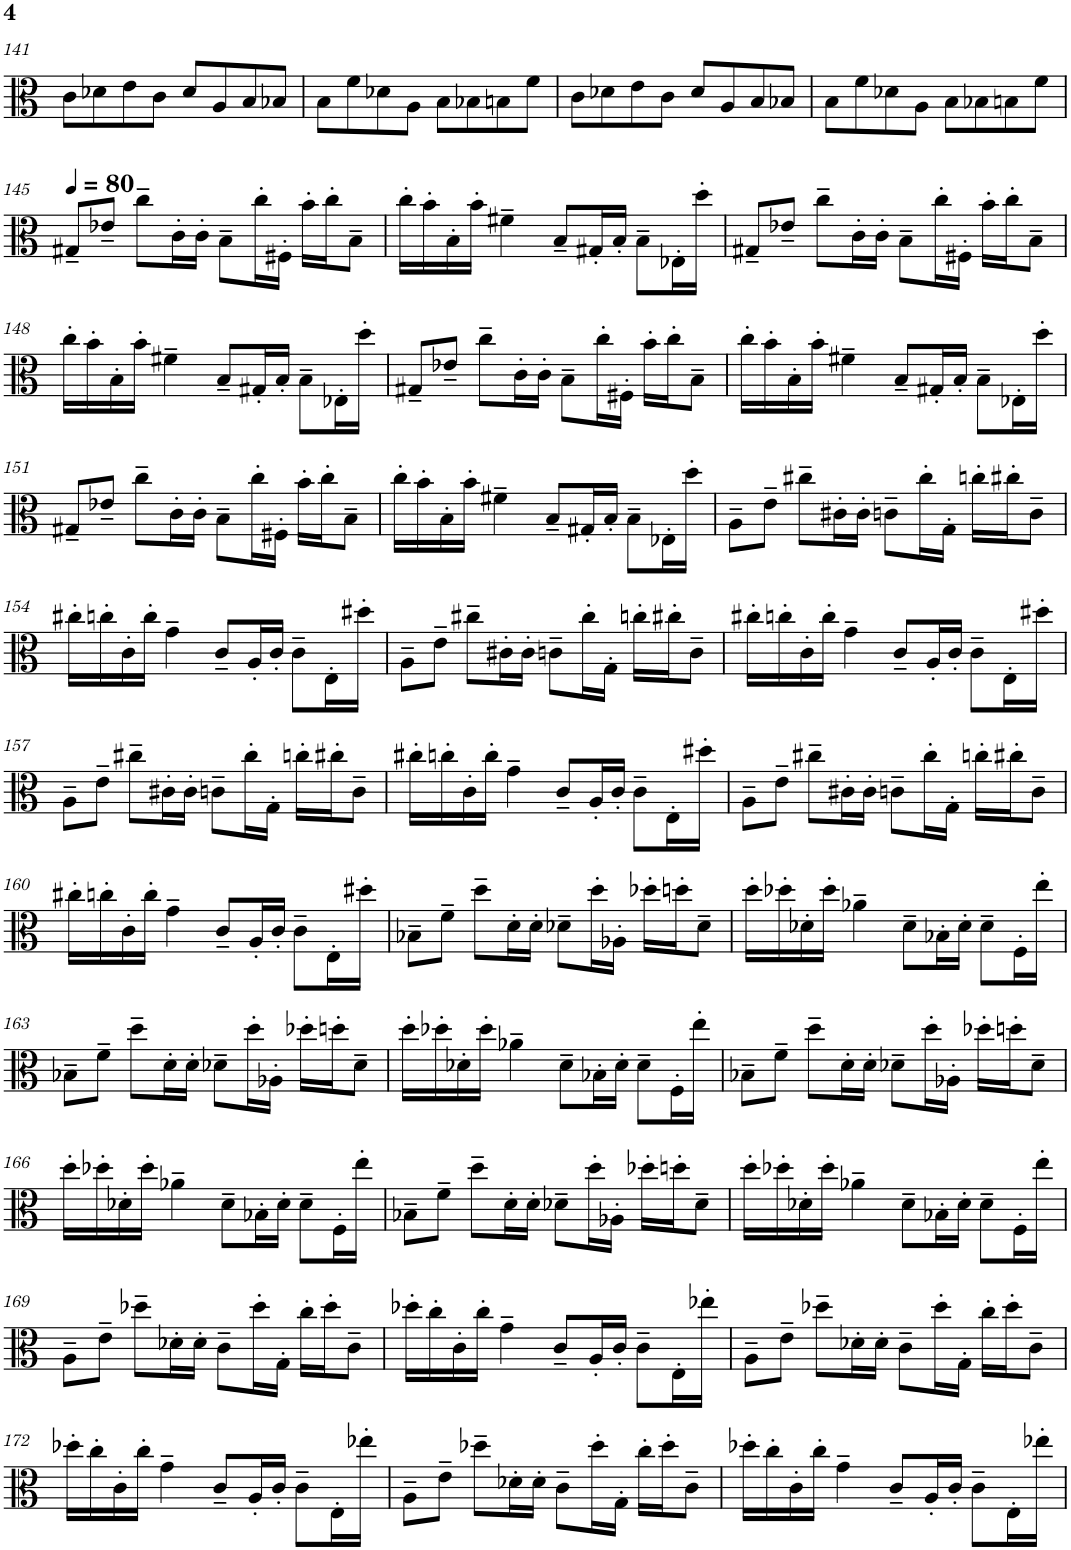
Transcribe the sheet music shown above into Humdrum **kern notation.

**kern
*part1
*staff1
*I"Viola
*I'Vla.
!!LO:PB:g=z
*clefC3
*k[]
*M4/4
=141
8c\L
8d-X\
8e\
8c\J
8d-/L
8A/
8B/
8B-X/J
=142
8B\L
8f\
8d-X\
8A\J
8B\L
8B-X\
8Bn\
8f\J
=143
8c\L
8d-X\
8e\
8c\J
8d-/L
8A/
8B/
8B-X/J
=144
8B\L
8f\
8d-X\
8A\J
8B\L
8B-X\
8Bn\
8f\J
!!LO:LB:g=z
=145
*MM80
8G#X~/L
8e-X~/J
8cc~\L
16c'\L
16c'\JJ
8B~\L
16cc'\L
16F#X'\JJ
16b'\LL
16cc'\J
8B~\J
=146
16cc'\LL
16b'\
16B'\
16b'\JJ
4f#X~\
8B~/L
16G#X'/L
16B'/JJ
8B~\L
16E-X'\L
16dd'\JJ
=147
8G#X~/L
8e-X~/J
8cc~\L
16c'\L
16c'\JJ
8B~\L
16cc'\L
16F#X'\JJ
16b'\LL
16cc'\J
8B~\J
!!LO:LB:g=z
=148
16cc'\LL
16b'\
16B'\
16b'\JJ
4f#X~\
8B~/L
16G#X'/L
16B'/JJ
8B~\L
16E-X'\L
16dd'\JJ
=149
8G#X~/L
8e-X~/J
8cc~\L
16c'\L
16c'\JJ
8B~\L
16cc'\L
16F#X'\JJ
16b'\LL
16cc'\J
8B~\J
=150
16cc'\LL
16b'\
16B'\
16b'\JJ
4f#X~\
8B~/L
16G#X'/L
16B'/JJ
8B~\L
16E-X'\L
16dd'\JJ
!!LO:LB:g=z
=151
8G#X~/L
8e-X~/J
8cc~\L
16c'\L
16c'\JJ
8B~\L
16cc'\L
16F#X'\JJ
16b'\LL
16cc'\J
8B~\J
=152
16cc'\LL
16b'\
16B'\
16b'\JJ
4f#X~\
8B~/L
16G#X'/L
16B'/JJ
8B~\L
16E-X'\L
16dd'\JJ
=153
8A~\L
8e~\J
8cc#X~\L
16c#X'\L
16c#'\JJ
8cn~\L
16cc#'\L
16G'\JJ
16ccn'\LL
16cc#X'\J
8c~\J
!!LO:LB:g=z
=154
16cc#X'\LL
16ccn'\
16c'\
16cc'\JJ
4g~\
8c~/L
16A'/L
16c'/JJ
8c~\L
16E'\L
16dd#X'\JJ
=155
8A~\L
8e~\J
8cc#X~\L
16c#X'\L
16c#'\JJ
8cn~\L
16cc#'\L
16G'\JJ
16ccn'\LL
16cc#X'\J
8c~\J
=156
16cc#X'\LL
16ccn'\
16c'\
16cc'\JJ
4g~\
8c~/L
16A'/L
16c'/JJ
8c~\L
16E'\L
16dd#X'\JJ
!!LO:LB:g=z
=157
8A~\L
8e~\J
8cc#X~\L
16c#X'\L
16c#'\JJ
8cn~\L
16cc#'\L
16G'\JJ
16ccn'\LL
16cc#X'\J
8c~\J
=158
16cc#X'\LL
16ccn'\
16c'\
16cc'\JJ
4g~\
8c~/L
16A'/L
16c'/JJ
8c~\L
16E'\L
16dd#X'\JJ
=159
8A~\L
8e~\J
8cc#X~\L
16c#X'\L
16c#'\JJ
8cn~\L
16cc#'\L
16G'\JJ
16ccn'\LL
16cc#X'\J
8c~\J
!!LO:LB:g=z
=160
16cc#X'\LL
16ccn'\
16c'\
16cc'\JJ
4g~\
8c~/L
16A'/L
16c'/JJ
8c~\L
16E'\L
16dd#X'\JJ
=161
8B-X~\L
8f~\J
8dd~\L
16d'\L
16d'\JJ
8d-X~\L
16dd'\L
16A-X'\JJ
16dd-X'\LL
16ddn'\J
8d-~\J
=162
16dd'\LL
16dd-X'\
16d-X'\
16dd-'\JJ
4a-X~\
8d-~\L
16B-X'\L
16d-'\JJ
8d-~\L
16F'\L
16ee'\JJ
!!LO:LB:g=z
=163
8B-X~\L
8f~\J
8dd~\L
16d'\L
16d'\JJ
8d-X~\L
16dd'\L
16A-X'\JJ
16dd-X'\LL
16ddn'\J
8d-~\J
=164
16dd'\LL
16dd-X'\
16d-X'\
16dd-'\JJ
4a-X~\
8d-~\L
16B-X'\L
16d-'\JJ
8d-~\L
16F'\L
16ee'\JJ
=165
8B-X~\L
8f~\J
8dd~\L
16d'\L
16d'\JJ
8d-X~\L
16dd'\L
16A-X'\JJ
16dd-X'\LL
16ddn'\J
8d-~\J
!!LO:LB:g=z
=166
16dd'\LL
16dd-X'\
16d-X'\
16dd-'\JJ
4a-X~\
8d-~\L
16B-X'\L
16d-'\JJ
8d-~\L
16F'\L
16ee'\JJ
=167
8B-X~\L
8f~\J
8dd~\L
16d'\L
16d'\JJ
8d-X~\L
16dd'\L
16A-X'\JJ
16dd-X'\LL
16ddn'\J
8d-~\J
=168
16dd'\LL
16dd-X'\
16d-X'\
16dd-'\JJ
4a-X~\
8d-~\L
16B-X'\L
16d-'\JJ
8d-~\L
16F'\L
16ee'\JJ
!!LO:LB:g=z
=169
8A~\L
8e~\J
8dd-X~\L
16d-X'\L
16d-'\JJ
8c~\L
16dd-'\L
16G'\JJ
16cc'\LL
16dd-'\J
8c~\J
=170
16dd-X'\LL
16cc'\
16c'\
16cc'\JJ
4g~\
8c~/L
16A'/L
16c'/JJ
8c~\L
16E'\L
16ee-X'\JJ
=171
8A~\L
8e~\J
8dd-X~\L
16d-X'\L
16d-'\JJ
8c~\L
16dd-'\L
16G'\JJ
16cc'\LL
16dd-'\J
8c~\J
!!LO:LB:g=z
=172
16dd-X'\LL
16cc'\
16c'\
16cc'\JJ
4g~\
8c~/L
16A'/L
16c'/JJ
8c~\L
16E'\L
16ee-X'\JJ
=173
8A~\L
8e~\J
8dd-X~\L
16d-X'\L
16d-'\JJ
8c~\L
16dd-'\L
16G'\JJ
16cc'\LL
16dd-'\J
8c~\J
=174
16dd-X'\LL
16cc'\
16c'\
16cc'\JJ
4g~\
8c~/L
16A'/L
16c'/JJ
8c~\L
16E'\L
16ee-X'\JJ
=
*-
